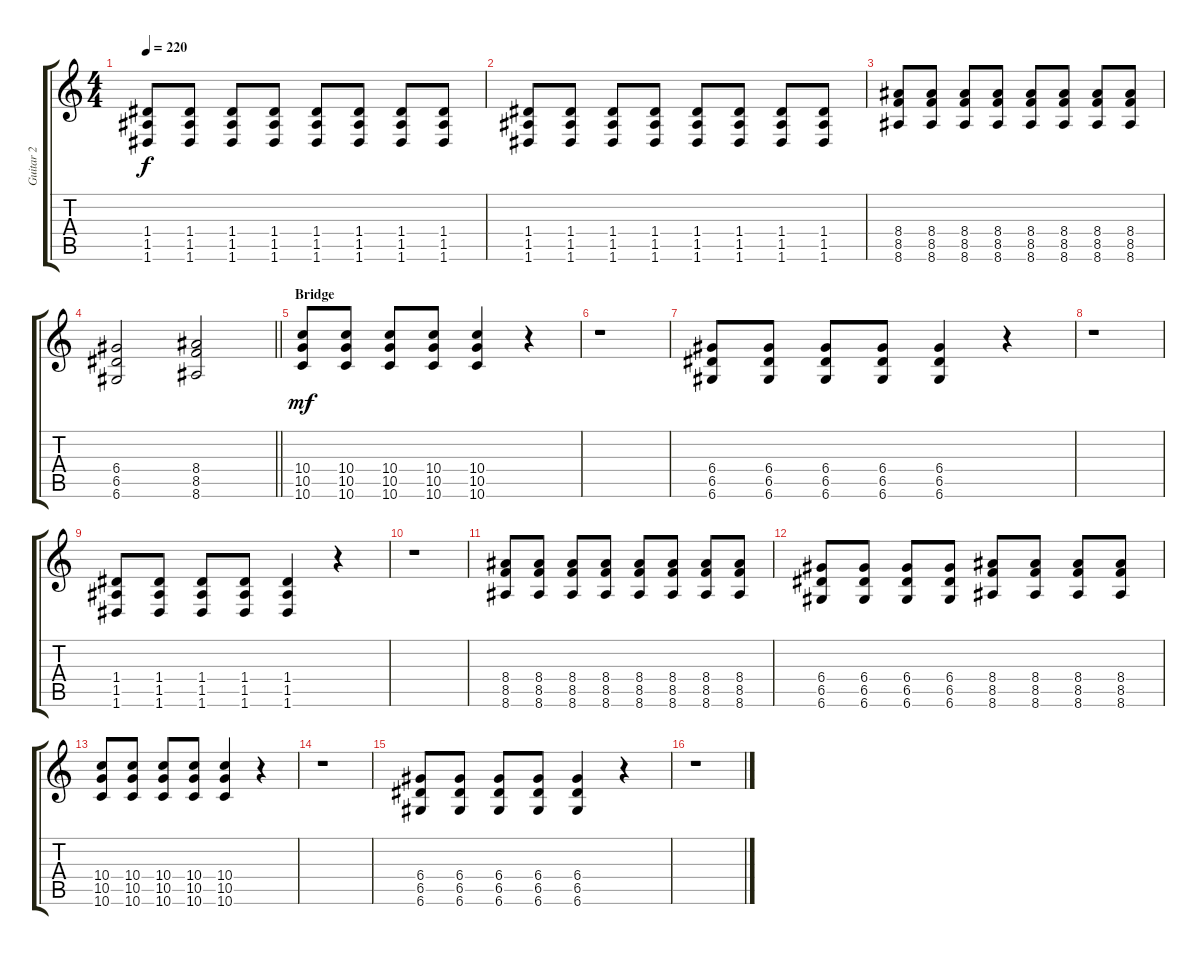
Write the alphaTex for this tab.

\track ("Guitar 2" "Guitar 2") {instrument distortionguitar}
\staff {score tabs}
\tuning (E4 B3 G3 D3 A2 D2) {hide}
\ts (4 4)
\tempo 220
\clef g2
\ks c
(1.4 1.5 1.6).8{dy f} (1.4 1.5 1.6).8 (1.4 1.5 1.6).8 (1.4 1.5 1.6).8 (1.4 1.5 1.6).8 (1.4 1.5 1.6).8 (1.4 1.5 1.6).8 (1.4 1.5 1.6).8 |
(1.4 1.5 1.6).8 (1.4 1.5 1.6).8 (1.4 1.5 1.6).8 (1.4 1.5 1.6).8 (1.4 1.5 1.6).8 (1.4 1.5 1.6).8 (1.4 1.5 1.6).8 (1.4 1.5 1.6).8 |
(8.4 8.5 8.6).8 (8.4 8.5 8.6).8 (8.4 8.5 8.6).8 (8.4 8.5 8.6).8 (8.4 8.5 8.6).8 (8.4 8.5 8.6).8 (8.4 8.5 8.6).8 (8.4 8.5 8.6).8 |
\barLineRight lightlight
(6.4 6.5 6.6).2 (8.4 8.5 8.6).2 |
\section ("" "Bridge")
(10.4 10.5 10.6).8{dy mf} (10.4 10.5 10.6).8 (10.4 10.5 10.6).8 (10.4 10.5 10.6).8 (10.4 10.5 10.6).4 r.4 |
r.1 |
(6.4 6.5 6.6).8 (6.4 6.5 6.6).8 (6.4 6.5 6.6).8 (6.4 6.5 6.6).8 (6.4 6.5 6.6).4 r.4 |
r.1 |
(1.4 1.5 1.6).8 (1.4 1.5 1.6).8 (1.4 1.5 1.6).8 (1.4 1.5 1.6).8 (1.4 1.5 1.6).4 r.4 |
r.1 |
(8.4 8.5 8.6).8 (8.4 8.5 8.6).8 (8.4 8.5 8.6).8 (8.4 8.5 8.6).8 (8.4 8.5 8.6).8 (8.4 8.5 8.6).8 (8.4 8.5 8.6).8 (8.4 8.5 8.6).8 |
(6.4 6.5 6.6).8 (6.4 6.5 6.6).8 (6.4 6.5 6.6).8 (6.4 6.5 6.6).8 (8.4 8.5 8.6).8 (8.4 8.5 8.6).8 (8.4 8.5 8.6).8 (8.4 8.5 8.6).8 |
(10.4 10.5 10.6).8 (10.4 10.5 10.6).8 (10.4 10.5 10.6).8 (10.4 10.5 10.6).8 (10.4 10.5 10.6).4 r.4 |
r.1 |
(6.4 6.5 6.6).8 (6.4 6.5 6.6).8 (6.4 6.5 6.6).8 (6.4 6.5 6.6).8 (6.4 6.5 6.6).4 r.4 |
r.1
